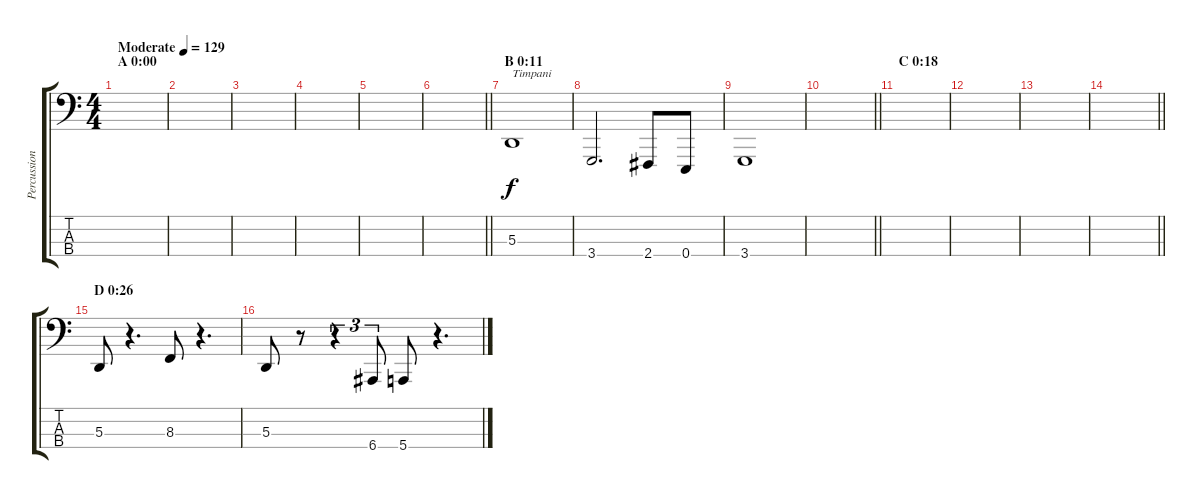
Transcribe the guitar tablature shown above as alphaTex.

\track ("Percussion" "Percussion") {instrument timpani}
\staff {score tabs}
\tuning (G2 D2 A1 E1) {hide}
\ts (4 4)
\section ("" "A 0:00")
\tempo (129 "Moderate")
\clef f4
\ks c
|
|
|
|
|
\barLineRight lightlight
|
\section ("" "B 0:11")
5.3.1{txt "Timpani" instrument timpani} |
3.4.2{d} 2.4.8 0.4.8 |
3.4.1 |
\barLineRight lightlight
|
\section ("" "C 0:18")
|
|
|
\barLineRight lightlight
|
\section ("" "D 0:26")
5.3.8 r.4{d} 8.3.8 r.4{d} |
5.3.8 r.8 r.4{tu (3 2)} 6.4.8{tu (3 2)} 5.4.8 r.4{d}
